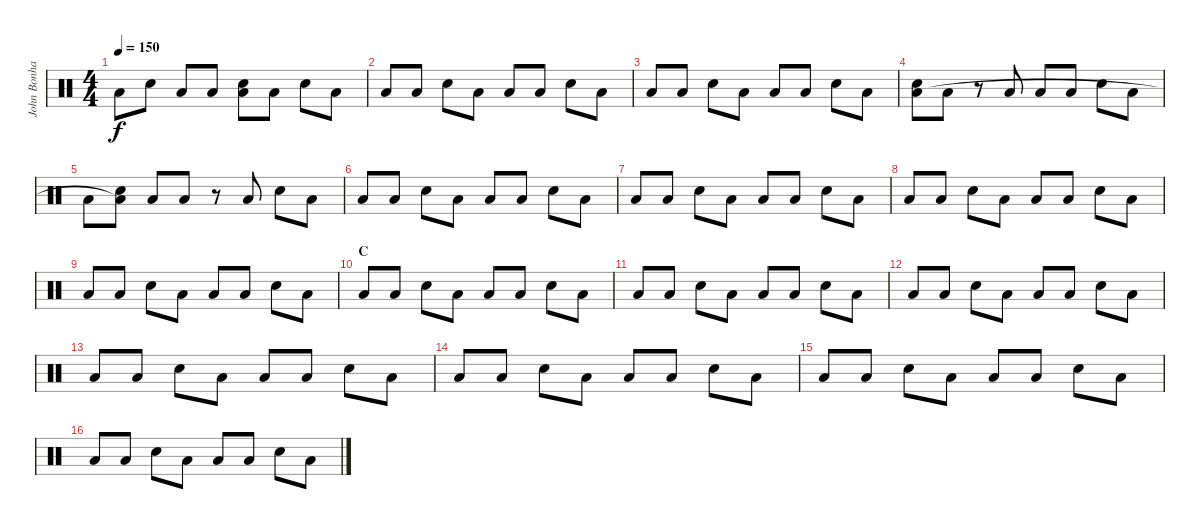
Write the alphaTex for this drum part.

\track ("John Bonham-Drums" "John Bonha") {instrument percussion}
\staff {score}
\articulation defaults
\ts (4 4)
\tempo 150
\clef neutral
\ks c "Low Floor Tom (hit)".8{dy f} "Electric Snare (hit)".8 "Low Floor Tom (hit)".8 "Low Floor Tom (hit)".8
("Electric Snare (hit)" "Low Floor Tom (hit)").8 "Low Floor Tom (hit)".8 "Electric Snare (hit)".8 "Low Floor Tom (hit)".8 |
"Low Floor Tom (hit)".8 "Low Floor Tom (hit)".8 "Electric Snare (hit)".8 "Low Floor Tom (hit)".8 "Low Floor Tom (hit)".8 "Low Floor Tom (hit)".8 "Electric Snare (hit)".8 "Low Floor Tom (hit)".8 |
"Low Floor Tom (hit)".8 "Low Floor Tom (hit)".8 "Electric Snare (hit)".8 "Low Floor Tom (hit)".8 "Low Floor Tom (hit)".8 "Low Floor Tom (hit)".8 "Electric Snare (hit)".8 "Low Floor Tom (hit)".8 |
("Electric Snare (hit)" "Low Floor Tom (hit)").8 "Low Floor Tom (hit)".8 r.8 "Low Floor Tom (hit)".8 "Low Floor Tom (hit)".8 "Low Floor Tom (hit)".8 "Electric Snare (hit)".8 "Low Floor Tom (hit)".8 |
"Low Floor Tom (hit)".8 ("Electric Snare (hit)" "Low Floor Tom (hit)"{t}).8 "Low Floor Tom (hit)".8 "Low Floor Tom (hit)".8 r.8 "Low Floor Tom (hit)".8 "Electric Snare (hit)".8 "Low Floor Tom (hit)".8 |
"Low Floor Tom (hit)".8 "Low Floor Tom (hit)".8 "Electric Snare (hit)".8 "Low Floor Tom (hit)".8 "Low Floor Tom (hit)".8 "Low Floor Tom (hit)".8 "Electric Snare (hit)".8 "Low Floor Tom (hit)".8 |
"Low Floor Tom (hit)".8 "Low Floor Tom (hit)".8 "Electric Snare (hit)".8 "Low Floor Tom (hit)".8 "Low Floor Tom (hit)".8 "Low Floor Tom (hit)".8 "Electric Snare (hit)".8 "Low Floor Tom (hit)".8 |
"Low Floor Tom (hit)".8 "Low Floor Tom (hit)".8 "Electric Snare (hit)".8 "Low Floor Tom (hit)".8 "Low Floor Tom (hit)".8 "Low Floor Tom (hit)".8 "Electric Snare (hit)".8 "Low Floor Tom (hit)".8 |
"Low Floor Tom (hit)".8 "Low Floor Tom (hit)".8 "Electric Snare (hit)".8 "Low Floor Tom (hit)".8 "Low Floor Tom (hit)".8 "Low Floor Tom (hit)".8 "Electric Snare (hit)".8 "Low Floor Tom (hit)".8 |
\section ("" "C")
"Low Floor Tom (hit)".8 "Low Floor Tom (hit)".8 "Electric Snare (hit)".8 "Low Floor Tom (hit)".8 "Low Floor Tom (hit)".8 "Low Floor Tom (hit)".8 "Electric Snare (hit)".8 "Low Floor Tom (hit)".8 |
"Low Floor Tom (hit)".8 "Low Floor Tom (hit)".8 "Electric Snare (hit)".8 "Low Floor Tom (hit)".8 "Low Floor Tom (hit)".8 "Low Floor Tom (hit)".8 "Electric Snare (hit)".8 "Low Floor Tom (hit)".8 |
"Low Floor Tom (hit)".8 "Low Floor Tom (hit)".8 "Electric Snare (hit)".8 "Low Floor Tom (hit)".8 "Low Floor Tom (hit)".8 "Low Floor Tom (hit)".8 "Electric Snare (hit)".8 "Low Floor Tom (hit)".8 |
"Low Floor Tom (hit)".8 "Low Floor Tom (hit)".8 "Electric Snare (hit)".8 "Low Floor Tom (hit)".8 "Low Floor Tom (hit)".8 "Low Floor Tom (hit)".8 "Electric Snare (hit)".8 "Low Floor Tom (hit)".8 |
"Low Floor Tom (hit)".8 "Low Floor Tom (hit)".8 "Electric Snare (hit)".8 "Low Floor Tom (hit)".8 "Low Floor Tom (hit)".8 "Low Floor Tom (hit)".8 "Electric Snare (hit)".8 "Low Floor Tom (hit)".8 |
"Low Floor Tom (hit)".8 "Low Floor Tom (hit)".8 "Electric Snare (hit)".8 "Low Floor Tom (hit)".8 "Low Floor Tom (hit)".8 "Low Floor Tom (hit)".8 "Electric Snare (hit)".8 "Low Floor Tom (hit)".8 |
"Low Floor Tom (hit)".8 "Low Floor Tom (hit)".8 "Electric Snare (hit)".8 "Low Floor Tom (hit)".8 "Low Floor Tom (hit)".8 "Low Floor Tom (hit)".8 "Electric Snare (hit)".8 "Low Floor Tom (hit)".8
